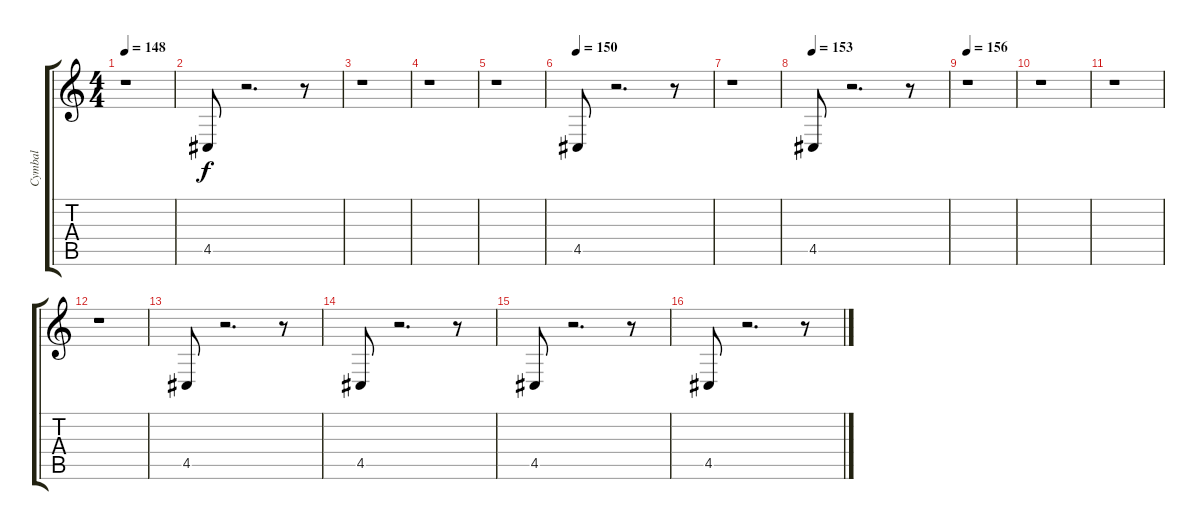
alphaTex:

\track ("Cymbal" "Cymbal") {instrument violin}
\staff {score tabs}
\tuning (E4 B3 G3 D3 A2 E2) {hide}
\ts (4 4)
\tempo 148
\clef g2
\ks c
r.1{dy f} |
4.5.8 r.2{d} r.8 |
r.1 |
r.1 |
r.1 |
\tempo 150
4.5.8 r.2{d} r.8 |
r.1 |
\tempo 153
4.5.8 r.2{d} r.8 |
\tempo 156
r.1 |
r.1 |
r.1 |
r.1 |
4.5.8 r.2{d} r.8 |
4.5.8 r.2{d} r.8 |
4.5.8 r.2{d} r.8 |
4.5.8 r.2{d} r.8
